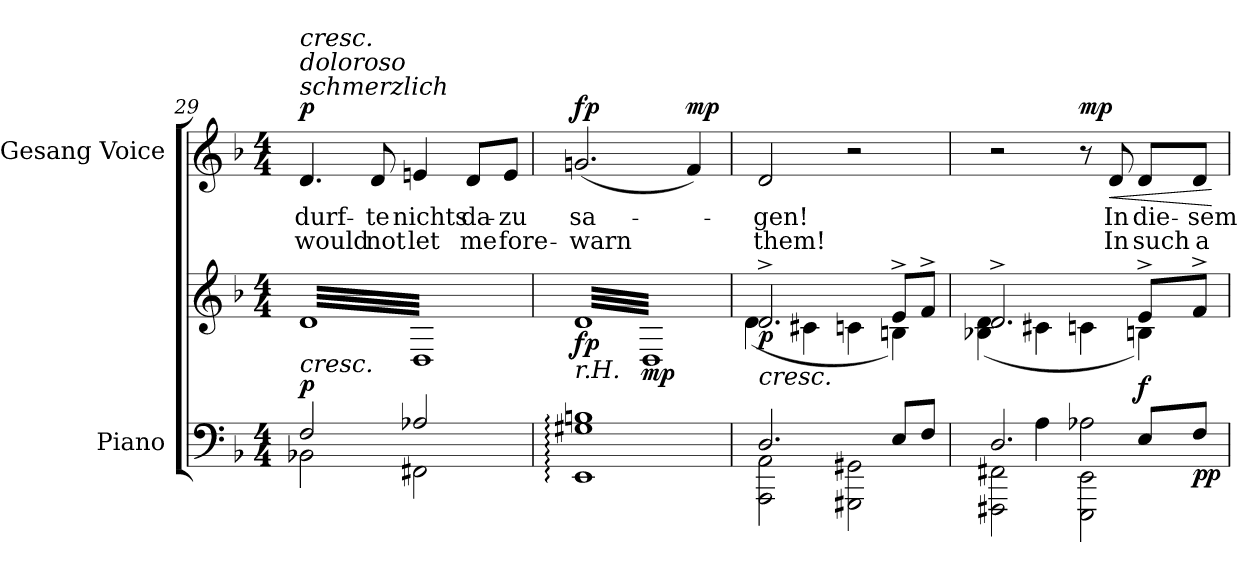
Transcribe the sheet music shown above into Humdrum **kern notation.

**kern	**kern	**dynam	**kern	**text	**text	**dynam
*part2	*part2	*part2	*part1	*part1	*part1	*part1
*staff3	*staff2	*staff2/3	*staff1	*staff1	*staff1	*staff1
*I"Piano	*	*	*I"Gesang Voice	*	*	*
*I'Pno	*	*	*	*	*	*
*clefF4	*clefG2	*	*clefG2	*	*	*
*k[b-]	*k[b-]	*	*k[b-]	*	*	*
*M4/4	*M4/4	*	*M4/4	*	*	*
=29	=29	=29	=29	=29	=29	=29
*^	*	*	*	*	*	*
!	!	!	!	!LO:TX:a:i:t=schmerzlich	!	!	!
!	!	!	!	!LO:TX:a:i:t=doloroso	!	!	!
!	!	!	!	!LO:TX:a:i:t=cresc.	!	!	!
!LO:TX:a:i:t=cresc.	!	!	!	!	!	!	!
!	!	!	!LO:DY:a=2	!	!LO:LY:b	!LO:LY:b	!LO:DY:a
*	*	*tremolo	*	*	*	*	*
2F/	2BB-X\	(<32dLLL	p	4.d/	durf-	would	p
.	.	32D)	.	.	.	.	.
.	.	32d	.	.	.	.	.
.	.	32D)	.	.	.	.	.
.	.	32d	.	.	.	.	.
.	.	32D)	.	.	.	.	.
.	.	32d	.	.	.	.	.
.	.	32D)	.	.	.	.	.
.	.	32d	.	.	.	.	.
.	.	32D)	.	.	.	.	.
.	.	32d	.	.	.	.	.
.	.	32D)	.	.	.	.	.
!	!	!	!	!	!LO:LY:b	!LO:LY:b	!
.	.	32d	.	8d/	-te	not	.
.	.	32D)	.	.	.	.	.
.	.	32d	.	.	.	.	.
.	.	32D)	.	.	.	.	.
!	!	!	!	!	!LO:LY:b	!LO:LY:b	!
2A-X:/	2FF#X\	32d	.	4en/	nichts	let	.
.	.	32D)	.	.	.	.	.
.	.	32d	.	.	.	.	.
.	.	32D)	.	.	.	.	.
.	.	32d	.	.	.	.	.
.	.	32D)	.	.	.	.	.
.	.	32d	.	.	.	.	.
.	.	32D)	.	.	.	.	.
!	!	!	!	!	!LO:LY:b	!LO:LY:b	!
.	.	32d	.	8d/L	da-	me	.
.	.	32D)	.	.	.	.	.
.	.	32d	.	.	.	.	.
.	.	32D)	.	.	.	.	.
!	!	!	!	!	!LO:LY:b	!LO:LY:b	!
.	.	32d	.	8e/J	-zu	fore-	.
.	.	32D)	.	.	.	.	.
.	.	32d	.	.	.	.	.
.	.	32D)JJJ	.	.	.	.	.
*v	*v	*	*	*	*	*	*
=30	=30	=30	=30	=30	=30	=30
!	!LO:TX:b:i:t=r.H.	!	!	!	!	!
!	!	!LO:DY:b	!	!LO:LY:b	!LO:LY:b	!LO:DY:a
1EE: 1G#X: 1Bn:	(<32dLLL	fp	(<2.gn/	sa-	-warn	fp
.	32D)	.	.	.	.	.
.	32d	.	.	.	.	.
.	32D)	.	.	.	.	.
.	32d	.	.	.	.	.
.	32D)	.	.	.	.	.
.	32d	.	.	.	.	.
.	32D)	.	.	.	.	.
.	32d	.	.	.	.	.
.	32D)	.	.	.	.	.
.	32d	.	.	.	.	.
.	32D)	.	.	.	.	.
.	32d	.	.	.	.	.
.	32D)	.	.	.	.	.
.	32d	.	.	.	.	.
.	32D)	.	.	.	.	.
!	!	!LO:DY:b	!	!	!	!
.	32d	mp	.	.	.	.
.	32D)	.	.	.	.	.
.	32d	.	.	.	.	.
.	32D)	.	.	.	.	.
.	32d	.	.	.	.	.
.	32D)	.	.	.	.	.
.	32d	.	.	.	.	.
.	32D)	.	.	.	.	.
!	!	!	!	!	!	!LO:DY:a
.	32d	.	4f/)	.	.	mp
.	32D)	.	.	.	.	.
.	32d	.	.	.	.	.
.	32D)	.	.	.	.	.
.	32d	.	.	.	.	.
.	32D)	.	.	.	.	.
.	32d	.	.	.	.	.
.	32D)JJJ	.	.	.	.	.
*	*Xtremolo	*	*	*	*	*
!!LO:LB:g=z
=31	=31	=31	=31	=31	=31	=31
*^	*^	*	*	*	*	*
!	!	!LO:TX:b:i:t=cresc.	!	!	!	!	!	!
!	!	!	!	!LO:DY:b	!	!LO:LY:b	!LO:LY:b	!
2.D/	2AAA\ 2AA\	2.d^/	(<4d\	p	2d/	-gen!	them!	.
.	.	.	.	.	.	.	.	.
.	.	.	.	.	.	.	.	.
.	.	.	.	.	.	.	.	.
.	.	.	.	.	.	.	.	.
.	.	.	.	.	.	.	.	.
.	.	.	.	.	.	.	.	.
.	.	.	.	.	.	.	.	.
.	.	.	4c#X\	.	.	.	.	.
.	.	.	.	.	.	.	.	.
.	.	.	.	.	.	.	.	.
.	.	.	.	.	.	.	.	.
.	.	.	.	.	.	.	.	.
.	.	.	.	.	.	.	.	.
.	.	.	.	.	.	.	.	.
.	.	.	.	.	.	.	.	.
.	2GGG#X\ 2GG#X\	.	4cn\	.	2r	.	.	.
8E/L	.	8e^/L	4Bn\)	.	.	.	.	.
8F/J	.	8f^/J	.	.	.	.	.	.
=32	=32	=32	=32	=32	=32	=32	=32	=32
*	*^	*	*	*	*	*	*	*
2.D/	2FFF#X\ 2FF#X\	4ryy	2.d^/	(<4B-X\ 4d\	.	2r	.	.	.
.	.	4A\	.	4c#X\	.	.	.	.	.
!	!	!	!	!	!	!	!	!	!LO:DY:a
.	2EEE\ 2EE\	2A-X\	.	4cn\	.	8r	.	.	mp
!	!	!	!	!	!	!	!LO:LY:b	!LO:LY:b	!LO:HP:b
.	.	.	.	.	.	8d/	In	In	<
!	!	!	!	!	!LO:DY:a=2	!	!LO:LY:b	!LO:LY:b	!
8E/L	.	.	8e^/L	4Bn\)	f	8d/L	die-	such	.
!	!	!	!	!	!LO:DY:b=2	!	!LO:LY:b	!LO:LY:b	!
8F/J	.	.	8f^/J	.	pp	8d/J	-sem	a	.
*v	*v	*v	*	*	*	*	*	*	*
*	*v	*v	*	*	*	*	*
.	.	.	.	.	.	[
=	=	=	=	=	=	=
*-	*-	*-	*-	*-	*-	*-
